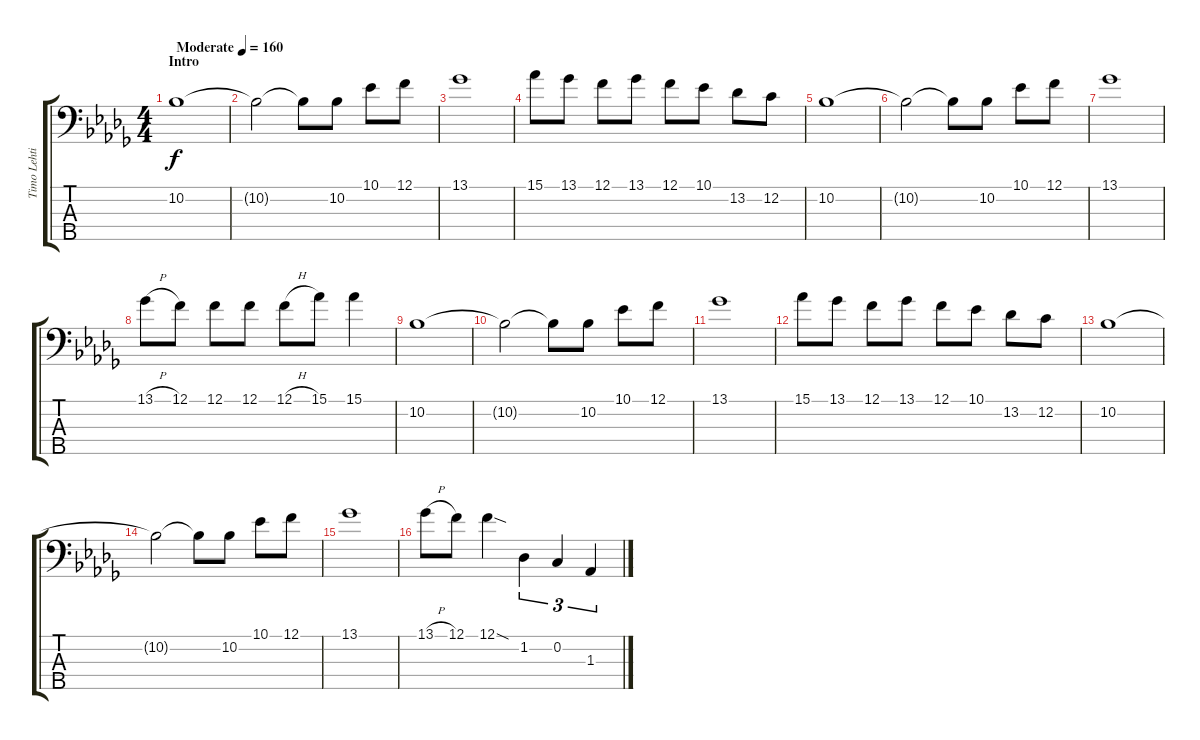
\track ("Timo Lehtinen (bass)" "Timo Lehti") {instrument electricbasspick}
\staff {score tabs}
\tuning (F2 C2 G1 D1 A0) {hide}
\ts (4 4)
\section ("" "Intro")
\tempo (160 "Moderate")
\clef f4
\ks bbminor
10.2.1{dy f instrument electricbasspick} |
10.2{t}.2 10.2{t}.8 10.2.8 10.1.8 12.1.8 |
13.1.1 |
15.1.8 13.1.8 12.1.8 13.1.8 12.1.8 10.1.8 13.2.8 12.2.8 |
10.2.1 |
10.2{t}.2 10.2{t}.8 10.2.8 10.1.8 12.1.8 |
13.1.1 |
13.1{h}.8 12.1.8 12.1.8 12.1.8 12.1{h}.8 15.1.8 15.1.4 |
10.2.1 |
10.2{t}.2 10.2{t}.8 10.2.8 10.1.8 12.1.8 |
13.1.1 |
15.1.8 13.1.8 12.1.8 13.1.8 12.1.8 10.1.8 13.2.8 12.2.8 |
10.2.1 |
10.2{t}.2 10.2{t}.8 10.2.8 10.1.8 12.1.8 |
13.1.1 |
13.1{h}.8 12.1.8 12.1{sod}.4 1.2.4{tu (3 2)} 0.2.4{tu (3 2)} 1.3.4{tu (3 2)}
